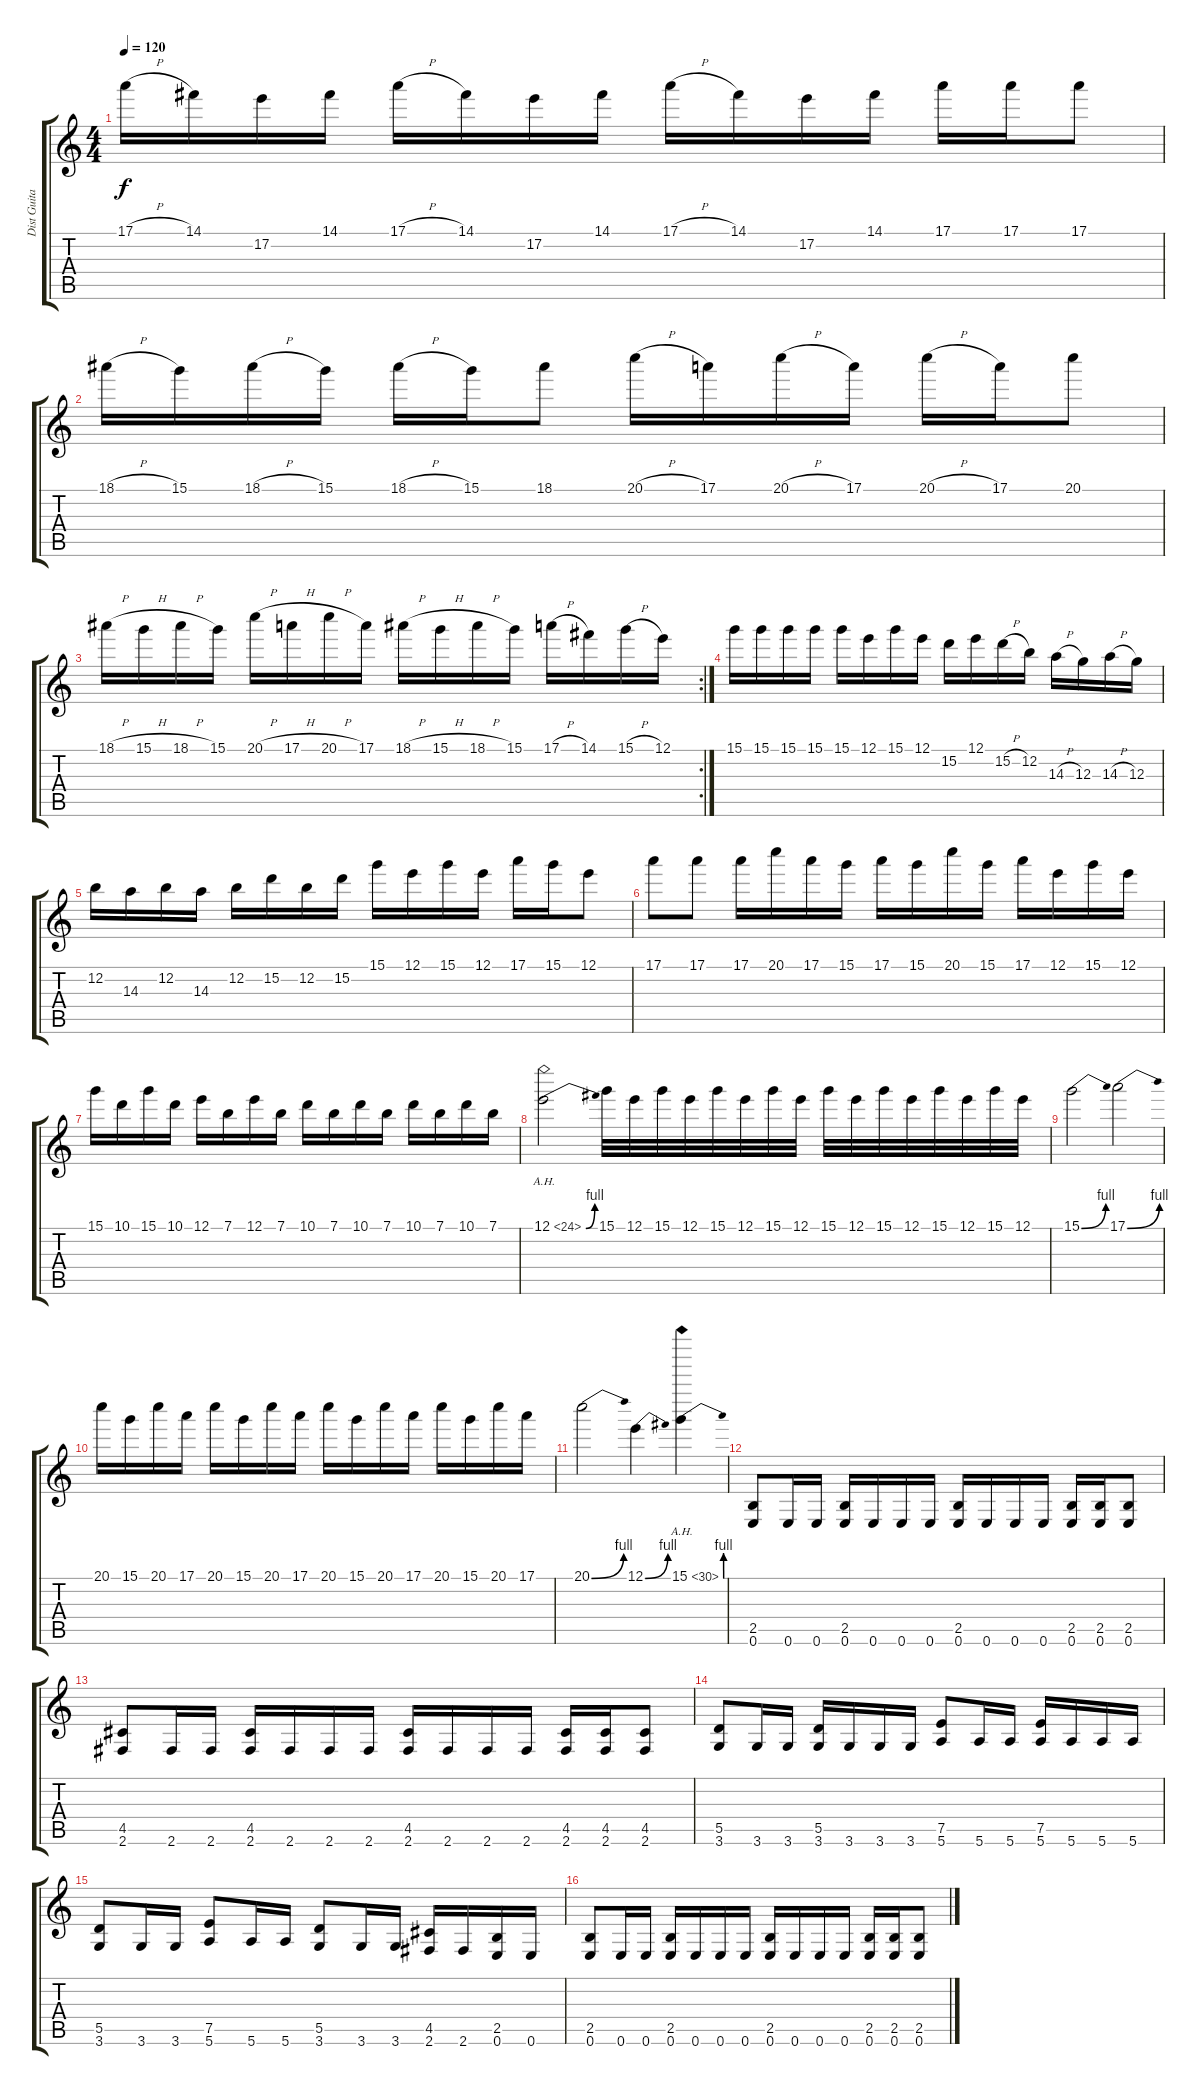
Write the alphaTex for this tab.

\track ("Dist Guitar2" "Dist Guita") {instrument distortionguitar}
\staff {score tabs}
\tuning (E4 B3 G3 D3 A2 E2) {hide}
\ts (4 4)
\tempo 120
\clef g2
\ks c
17.1{h}.16{dy f} 14.1.16 17.2.16 14.1.16 17.1{h}.16 14.1.16 17.2.16 14.1.16 17.1{h}.16 14.1.16 17.2.16 14.1.16 17.1.16 17.1.16 17.1.8 |
18.1{h}.16 15.1.16 18.1{h}.16 15.1.16 18.1{h}.16 15.1.16 18.1.8 20.1{h}.16 17.1.16 20.1{h}.16 17.1.16 20.1{h}.16 17.1.16 20.1.8 |
\rc 2
18.1{h}.16 15.1{h}.16 18.1{h}.16 15.1.16 20.1{h}.16 17.1{h}.16 20.1{h}.16 17.1.16 18.1{h}.16 15.1{h}.16 18.1{h}.16 15.1.16 17.1{h}.16 14.1.16 15.1{h}.16 12.1.16 |
15.1.16 15.1.16 15.1.16 15.1.16 15.1.16 12.1.16 15.1.16 12.1.16 15.2.16 12.1.16 15.2{h}.16 12.2.16 14.3{h}.16 12.3.16 14.3{h}.16 12.3.16 |
12.2.16 14.3.16 12.2.16 14.3.16 12.2.16 15.2.16 12.2.16 15.2.16 15.1.16 12.1.16 15.1.16 12.1.16 17.1.16 15.1.16 12.1.8 |
17.1.8 17.1.8 17.1.16 20.1.16 17.1.16 15.1.16 17.1.16 15.1.16 20.1.16 15.1.16 17.1.16 12.1.16 15.1.16 12.1.16 |
15.1.16 10.1.16 15.1.16 10.1.16 12.1.16 7.1.16 12.1.16 7.1.16 10.1.16 7.1.16 10.1.16 7.1.16 10.1.16 7.1.16 10.1.16 7.1.16 |
12.1{be (bend 0 0 60 4) ah 12}.2 15.1.32 12.1.32 15.1.32 12.1.32 15.1.32 12.1.32 15.1.32 12.1.32 15.1.32 12.1.32 15.1.32 12.1.32 15.1.32 12.1.32 15.1.32 12.1.32 |
15.1{be (bend 0 0 60 4)}.2 17.1{be (bend 0 0 60 4)}.2 |
20.1.16 15.1.16 20.1.16 17.1.16 20.1.16 15.1.16 20.1.16 17.1.16 20.1.16 15.1.16 20.1.16 17.1.16 20.1.16 15.1.16 20.1.16 17.1.16 |
20.1{be (bend 0 0 60 4)}.2 12.1{be (bend 0 0 60 4)}.4 15.1{be (bend 0 0 60 4) ah 15}.4 |
(2.5 0.6).8 0.6.16 0.6.16 (2.5 0.6).16 0.6.16 0.6.16 0.6.16 (2.5 0.6).16 0.6.16 0.6.16 0.6.16 (2.5 0.6).16 (2.5 0.6).16 (2.5 0.6).8 |
(4.5 2.6).8 2.6.16 2.6.16 (4.5 2.6).16 2.6.16 2.6.16 2.6.16 (4.5 2.6).16 2.6.16 2.6.16 2.6.16 (4.5 2.6).16 (4.5 2.6).16 (4.5 2.6).8 |
(5.5 3.6).8 3.6.16 3.6.16 (5.5 3.6).16 3.6.16 3.6.16 3.6.16 (7.5 5.6).8 5.6.16 5.6.16 (7.5 5.6).16 5.6.16 5.6.16 5.6.16 |
(5.5 3.6).8 3.6.16 3.6.16 (7.5 5.6).8 5.6.16 5.6.16 (5.5 3.6).8 3.6.16 3.6.16 (4.5 2.6).16 2.6.16 (2.5 0.6).16 0.6.16 |
(2.5 0.6).8 0.6.16 0.6.16 (2.5 0.6).16 0.6.16 0.6.16 0.6.16 (2.5 0.6).16 0.6.16 0.6.16 0.6.16 (2.5 0.6).16 (2.5 0.6).16 (2.5 0.6).8
